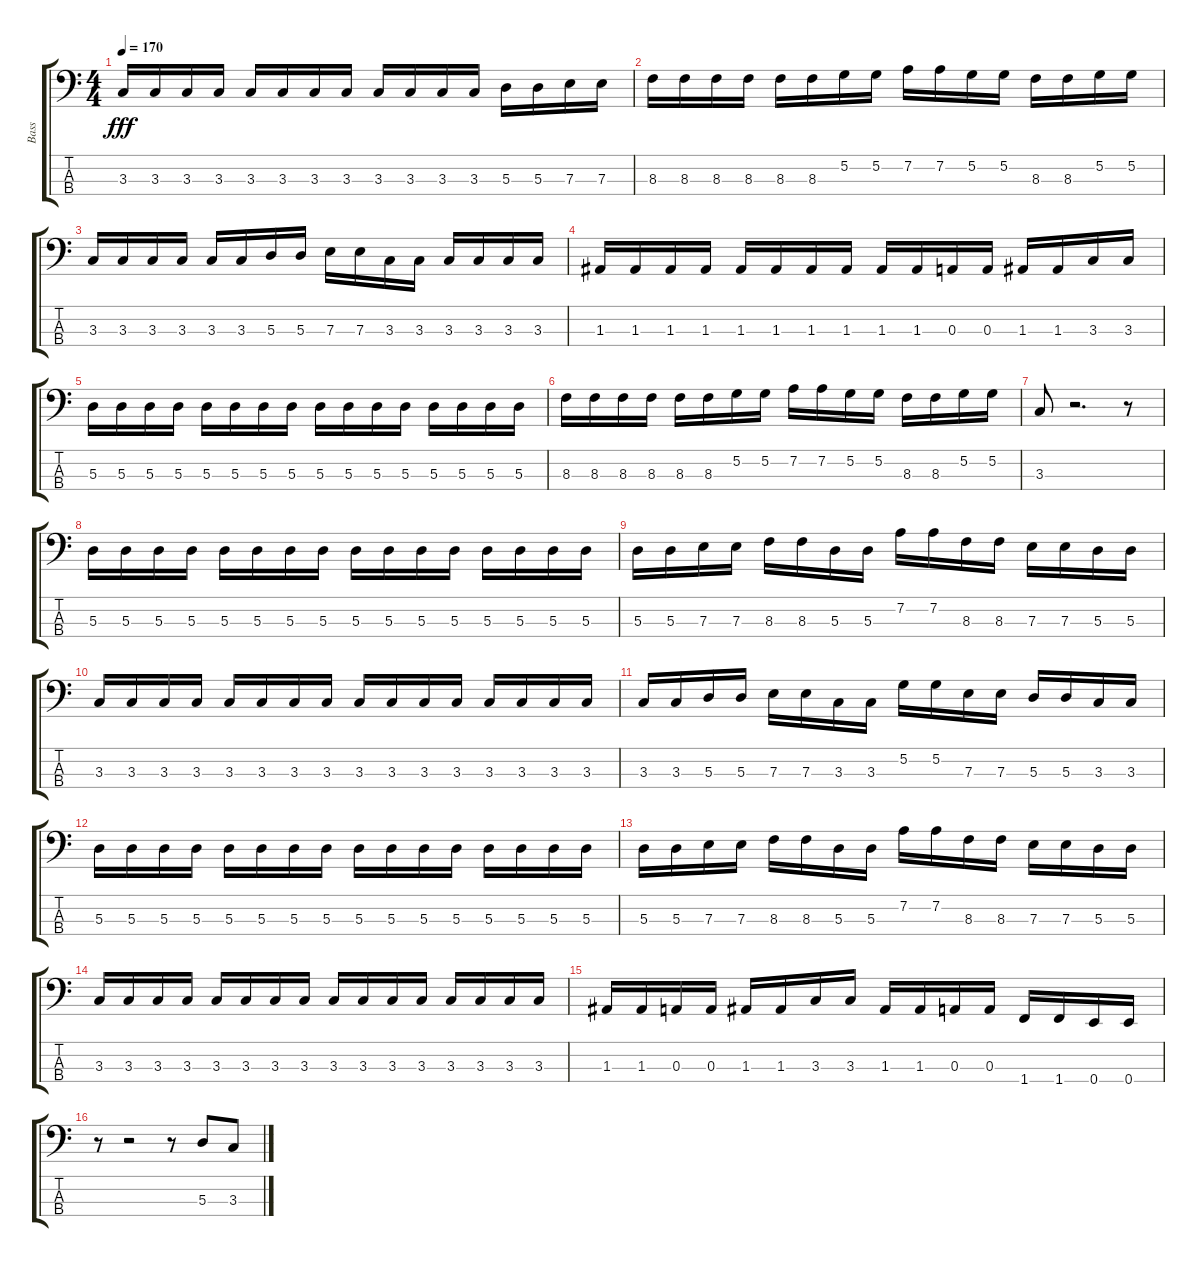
\track ("Bass" "Bass") {instrument electricbasspick}
\staff {score tabs}
\tuning (G2 D2 A1 E1) {hide}
\ts (4 4)
\tempo 170
\clef f4
\ks c
3.3.16{dy fff} 3.3.16 3.3.16 3.3.16 3.3.16 3.3.16 3.3.16 3.3.16 3.3.16 3.3.16 3.3.16 3.3.16 5.3.16 5.3.16 7.3.16 7.3.16 |
8.3.16 8.3.16 8.3.16 8.3.16 8.3.16 8.3.16 5.2.16 5.2.16 7.2.16 7.2.16 5.2.16 5.2.16 8.3.16 8.3.16 5.2.16 5.2.16 |
3.3.16 3.3.16 3.3.16 3.3.16 3.3.16 3.3.16 5.3.16 5.3.16 7.3.16 7.3.16 3.3.16 3.3.16 3.3.16 3.3.16 3.3.16 3.3.16 |
1.3.16 1.3.16 1.3.16 1.3.16 1.3.16 1.3.16 1.3.16 1.3.16 1.3.16 1.3.16 0.3.16 0.3.16 1.3.16 1.3.16 3.3.16 3.3.16 |
5.3.16 5.3.16 5.3.16 5.3.16 5.3.16 5.3.16 5.3.16 5.3.16 5.3.16 5.3.16 5.3.16 5.3.16 5.3.16 5.3.16 5.3.16 5.3.16 |
8.3.16 8.3.16 8.3.16 8.3.16 8.3.16 8.3.16 5.2.16 5.2.16 7.2.16 7.2.16 5.2.16 5.2.16 8.3.16 8.3.16 5.2.16 5.2.16 |
3.3.8 r.2{d} r.8 |
5.3.16 5.3.16 5.3.16 5.3.16 5.3.16 5.3.16 5.3.16 5.3.16 5.3.16 5.3.16 5.3.16 5.3.16 5.3.16 5.3.16 5.3.16 5.3.16 |
5.3.16 5.3.16 7.3.16 7.3.16 8.3.16 8.3.16 5.3.16 5.3.16 7.2.16 7.2.16 8.3.16 8.3.16 7.3.16 7.3.16 5.3.16 5.3.16 |
3.3.16 3.3.16 3.3.16 3.3.16 3.3.16 3.3.16 3.3.16 3.3.16 3.3.16 3.3.16 3.3.16 3.3.16 3.3.16 3.3.16 3.3.16 3.3.16 |
3.3.16 3.3.16 5.3.16 5.3.16 7.3.16 7.3.16 3.3.16 3.3.16 5.2.16 5.2.16 7.3.16 7.3.16 5.3.16 5.3.16 3.3.16 3.3.16 |
5.3.16 5.3.16 5.3.16 5.3.16 5.3.16 5.3.16 5.3.16 5.3.16 5.3.16 5.3.16 5.3.16 5.3.16 5.3.16 5.3.16 5.3.16 5.3.16 |
5.3.16 5.3.16 7.3.16 7.3.16 8.3.16 8.3.16 5.3.16 5.3.16 7.2.16 7.2.16 8.3.16 8.3.16 7.3.16 7.3.16 5.3.16 5.3.16 |
3.3.16 3.3.16 3.3.16 3.3.16 3.3.16 3.3.16 3.3.16 3.3.16 3.3.16 3.3.16 3.3.16 3.3.16 3.3.16 3.3.16 3.3.16 3.3.16 |
1.3.16 1.3.16 0.3.16 0.3.16 1.3.16 1.3.16 3.3.16 3.3.16 1.3.16 1.3.16 0.3.16 0.3.16 1.4.16 1.4.16 0.4.16 0.4.16 |
r.8 r.2 r.8 5.3.8 3.3.8
